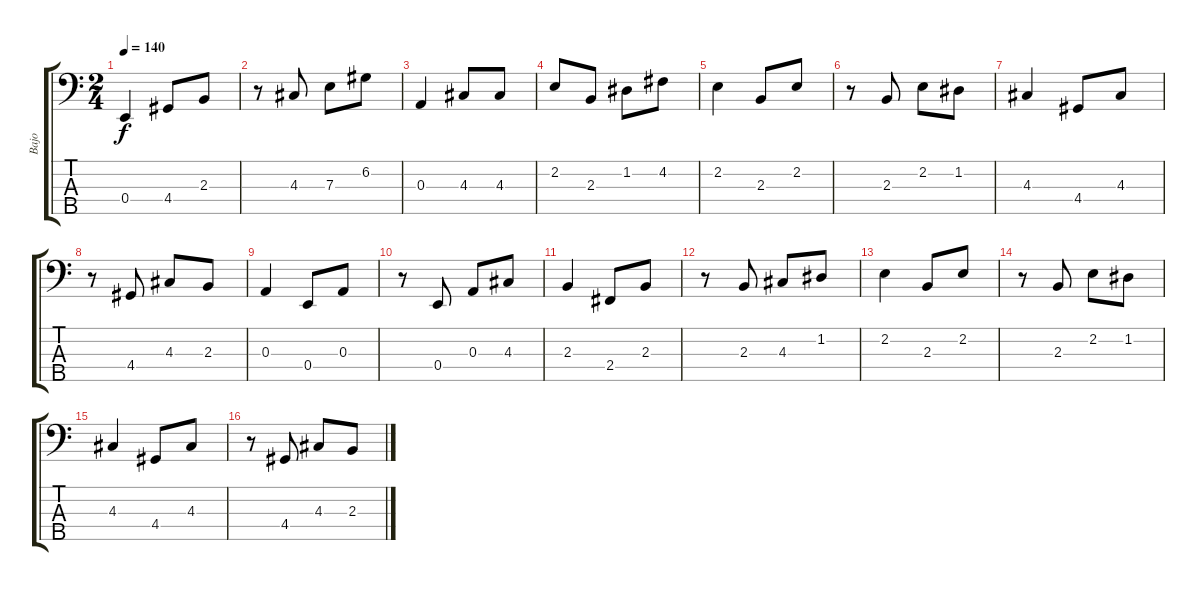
\track ("Bajo" "Bajo") {instrument electricbassfinger}
\staff {score tabs}
\tuning (G2 D2 A1 E1 B0) {hide}
\ts (2 4)
\tempo 140
\clef f4
\ks c
0.4.4{dy f} 4.4.8 2.3.8 |
r.8 4.3.8 7.3.8 6.2.8 |
0.3.4 4.3.8 4.3.8 |
2.2.8 2.3.8 1.2.8 4.2.8 |
2.2.4 2.3.8 2.2.8 |
r.8 2.3.8 2.2.8 1.2.8 |
4.3.4 4.4.8 4.3.8 |
r.8 4.4.8 4.3.8 2.3.8 |
0.3.4 0.4.8 0.3.8 |
r.8 0.4.8 0.3.8 4.3.8 |
2.3.4 2.4.8 2.3.8 |
r.8 2.3.8 4.3.8 1.2.8 |
2.2.4 2.3.8 2.2.8 |
r.8 2.3.8 2.2.8 1.2.8 |
4.3.4 4.4.8 4.3.8 |
r.8 4.4.8 4.3.8 2.3.8
